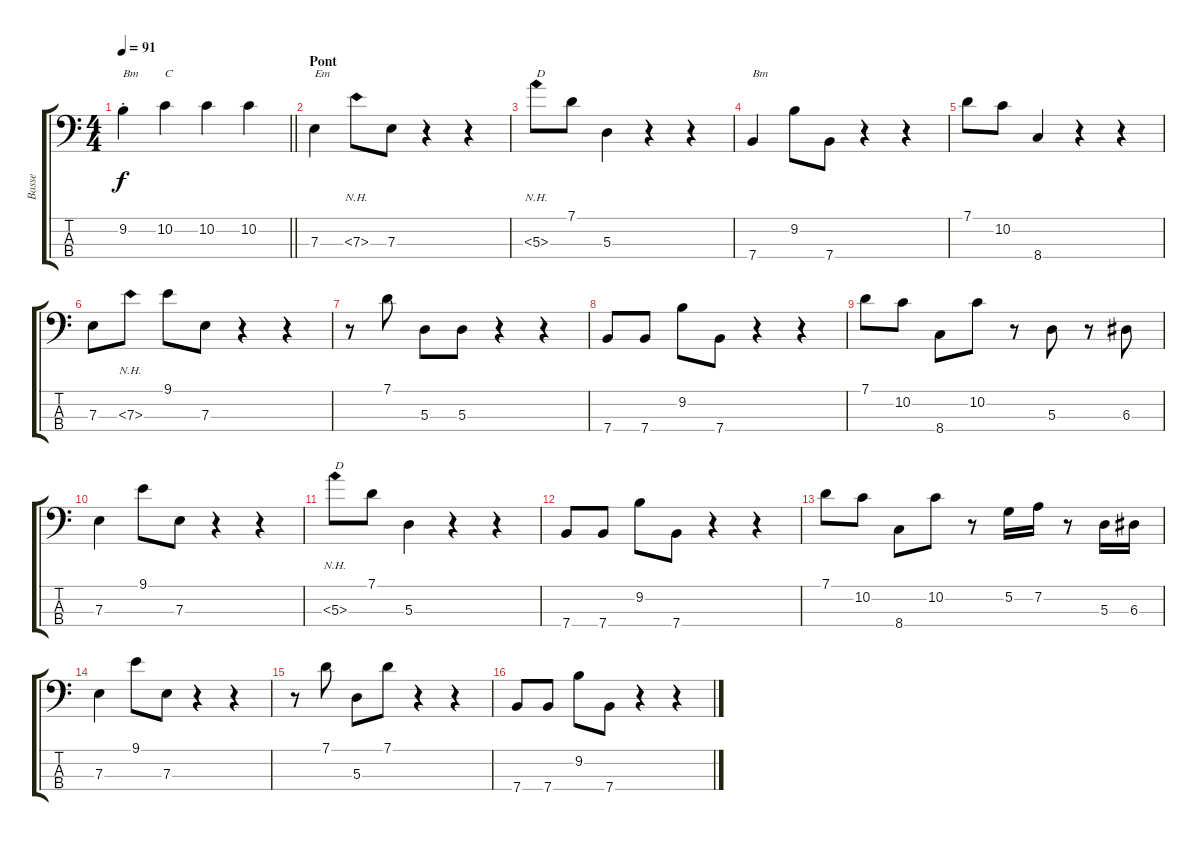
\track ("Basse" "Basse") {instrument electricbassfinger}
\staff {score tabs}
\tuning (G2 D2 A1 E1) {hide}
\ts (4 4)
\tempo 91
\clef f4
\barLineRight lightlight
\ks c
9.2{st}.4{txt "Bm" dy f} 10.2.4{txt "C"} 10.2.4 10.2.4 |
\section ("" "Pont")
7.3.4{txt "Em"} 7.3{nh}.8 7.3.8 r.4 r.4 |
5.3{nh}.8{txt "D"} 7.1.8 5.3.4 r.4 r.4 |
7.4.4{txt "Bm"} 9.2.8 7.4.8 r.4 r.4 |
7.1.8 10.2.8 8.4.4 r.4 r.4 |
7.3.8 7.3{nh}.8 9.1.8 7.3.8 r.4 r.4 |
r.8 7.1.8 5.3.8 5.3.8 r.4 r.4 |
7.4.8 7.4.8 9.2.8 7.4.8 r.4 r.4 |
7.1.8 10.2.8 8.4.8 10.2.8 r.8 5.3.8 r.8 6.3.8 |
7.3.4 9.1.8 7.3.8 r.4 r.4 |
5.3{nh}.8{txt "D"} 7.1.8 5.3.4 r.4 r.4 |
7.4.8 7.4.8 9.2.8 7.4.8 r.4 r.4 |
7.1.8 10.2.8 8.4.8 10.2.8 r.8 5.2.16 7.2.16 r.8 5.3.16 6.3.16 |
7.3.4 9.1.8 7.3.8 r.4 r.4 |
r.8 7.1.8 5.3.8 7.1.8 r.4 r.4 |
7.4.8 7.4.8 9.2.8 7.4.8 r.4 r.4
